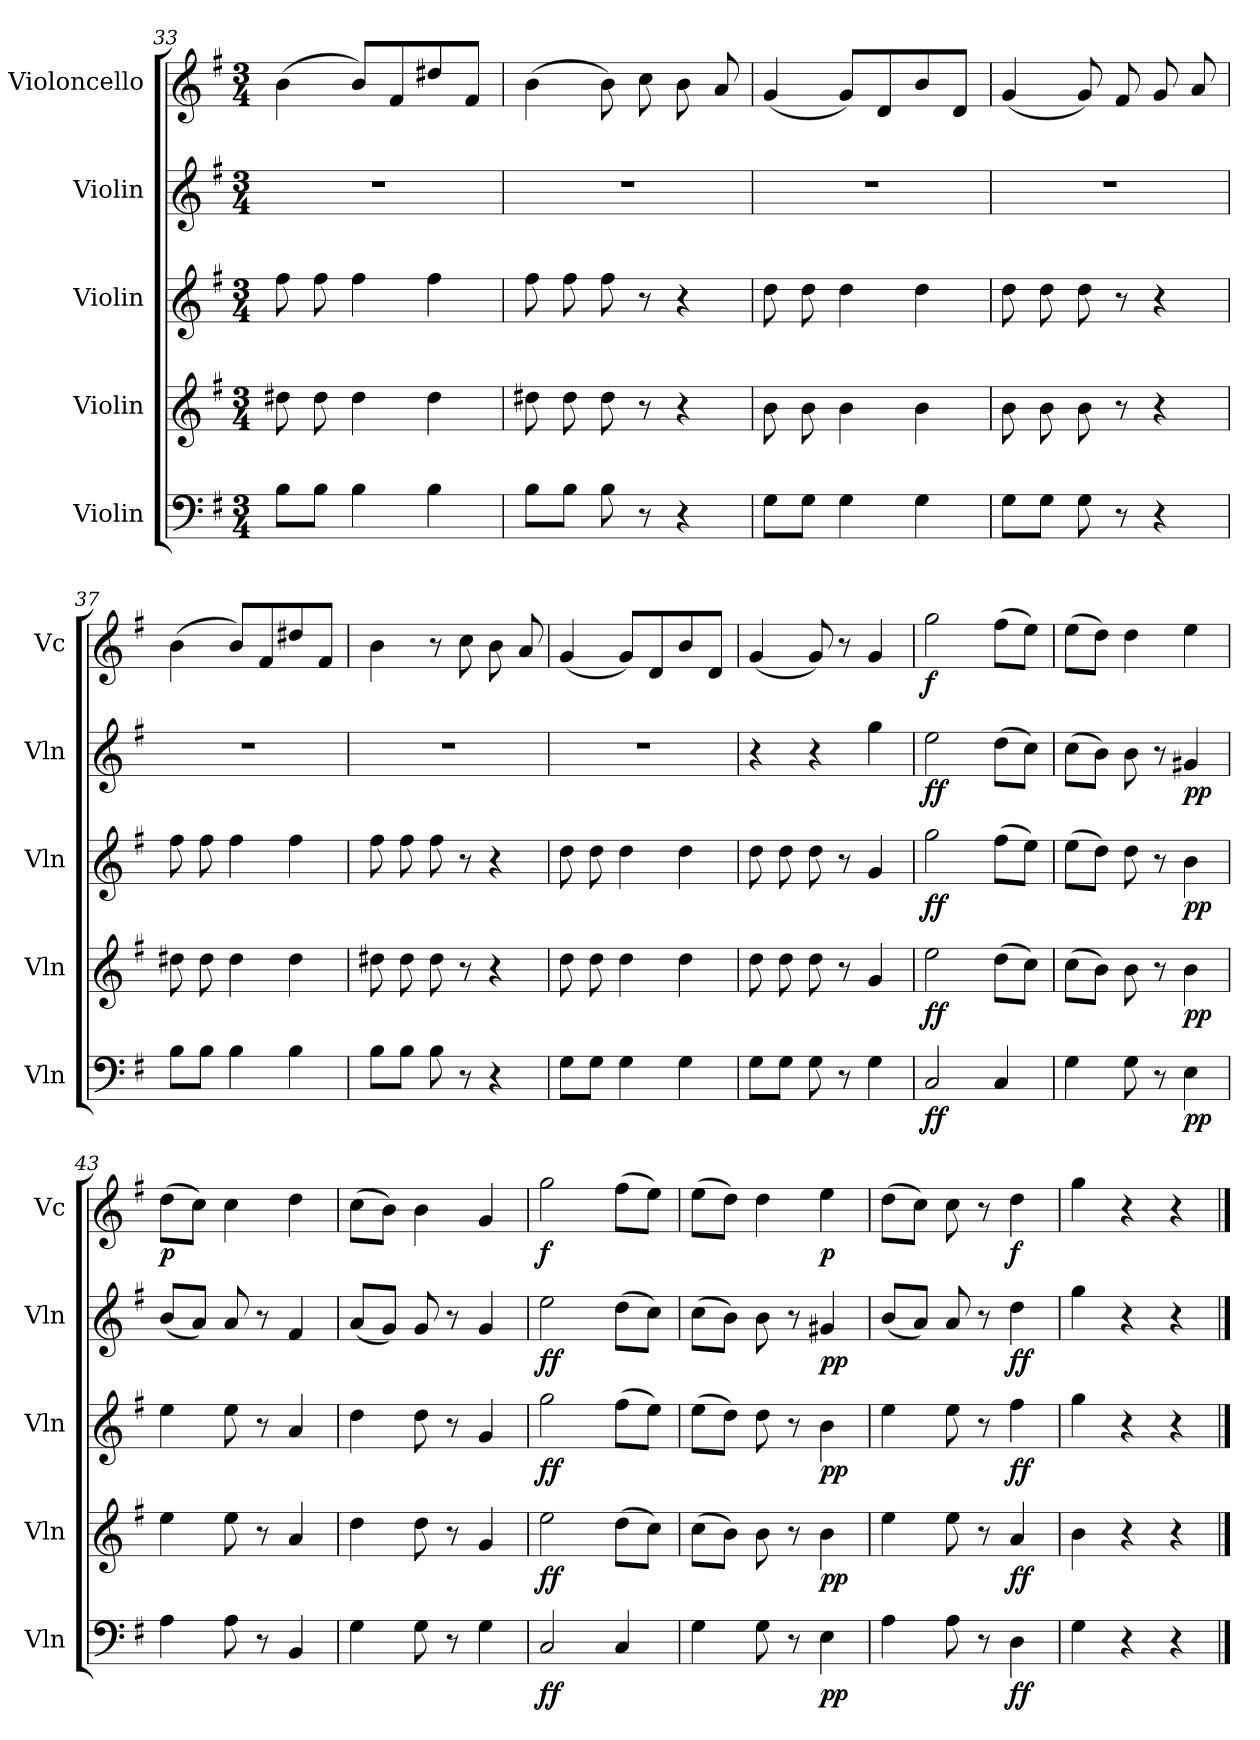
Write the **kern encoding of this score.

**kern	**dynam	**kern	**dynam	**kern	**dynam	**kern	**dynam	**kern	**dynam
*part5	*part5	*part4	*part4	*part3	*part3	*part2	*part2	*part1	*part1
*staff5	*staff5	*staff4	*staff4	*staff3	*staff3	*staff2	*staff2	*staff1	*staff1
*I"Violin	*	*I"Violin	*	*I"Violin	*	*I"Violin	*	*I"Violoncello	*
*I'Vln	*	*I'Vln	*	*I'Vln	*	*I'Vln	*	*I'Vc	*
*clefF4	*	*clefG2	*	*clefG2	*	*clefG2	*	*clefG2	*
*k[f#]	*	*k[f#]	*	*k[f#]	*	*k[f#]	*	*k[f#]	*
*M3/4	*	*M3/4	*	*M3/4	*	*M3/4	*	*M3/4	*
=33	=33	=33	=33	=33	=33	=33	=33	=33	=33
8B\L	.	8dd#X\	.	8ff#\	.	2.r	.	(>4b\	.
8B\J	.	8dd#\	.	8ff#\	.	.	.	.	.
4B\	.	4dd#\	.	4ff#\	.	.	.	8bL)	.
.	.	.	.	.	.	.	.	8f#	.
4B\	.	4dd#\	.	4ff#\	.	.	.	8dd#X	.
.	.	.	.	.	.	.	.	8f#J	.
=34	=34	=34	=34	=34	=34	=34	=34	=34	=34
8B\L	.	8dd#X\	.	8ff#\	.	2.r	.	(>4b\	.
8B\J	.	8dd#\	.	8ff#\	.	.	.	.	.
8B\	.	8dd#\	.	8ff#\	.	.	.	8b\)	.
8r	.	8r	.	8r	.	.	.	8cc\	.
4r	.	4r	.	4r	.	.	.	8b\	.
.	.	.	.	.	.	.	.	8a/	.
=35	=35	=35	=35	=35	=35	=35	=35	=35	=35
8G\L	.	8b\	.	8dd\	.	2.r	.	(<4g/	.
8G\J	.	8b\	.	8dd\	.	.	.	.	.
4G\	.	4b\	.	4dd\	.	.	.	8gL)	.
.	.	.	.	.	.	.	.	8d	.
4G\	.	4b\	.	4dd\	.	.	.	8b	.
.	.	.	.	.	.	.	.	8dJ	.
!!LO:LB:g=z
=36	=36	=36	=36	=36	=36	=36	=36	=36	=36
8G\L	.	8b\	.	8dd\	.	2.r	.	(<4g/	.
8G\J	.	8b\	.	8dd\	.	.	.	.	.
8G\	.	8b\	.	8dd\	.	.	.	8g/)	.
8r	.	8r	.	8r	.	.	.	8f#/	.
4r	.	4r	.	4r	.	.	.	8g/	.
.	.	.	.	.	.	.	.	8a/	.
=37	=37	=37	=37	=37	=37	=37	=37	=37	=37
8B\L	.	8dd#X\	.	8ff#\	.	2.r	.	(>4b\	.
8B\J	.	8dd#\	.	8ff#\	.	.	.	.	.
4B\	.	4dd#\	.	4ff#\	.	.	.	8bL)	.
.	.	.	.	.	.	.	.	8f#	.
4B\	.	4dd#\	.	4ff#\	.	.	.	8dd#X	.
.	.	.	.	.	.	.	.	8f#J	.
=38	=38	=38	=38	=38	=38	=38	=38	=38	=38
8B\L	.	8dd#X\	.	8ff#\	.	2.r	.	4b\	.
8B\J	.	8dd#\	.	8ff#\	.	.	.	.	.
8B\	.	8dd#\	.	8ff#\	.	.	.	8r	.
8r	.	8r	.	8r	.	.	.	8cc\	.
4r	.	4r	.	4r	.	.	.	8b\	.
.	.	.	.	.	.	.	.	8a/	.
=39	=39	=39	=39	=39	=39	=39	=39	=39	=39
8G\L	.	8dd\	.	8dd\	.	2.r	.	(<4g/	.
8G\J	.	8dd\	.	8dd\	.	.	.	.	.
4G\	.	4dd\	.	4dd\	.	.	.	8gL)	.
.	.	.	.	.	.	.	.	8d	.
4G\	.	4dd\	.	4dd\	.	.	.	8b	.
.	.	.	.	.	.	.	.	8dJ	.
=40	=40	=40	=40	=40	=40	=40	=40	=40	=40
8G\L	.	8dd\	.	8dd\	.	4r	.	(<4g/	.
8G\J	.	8dd\	.	8dd\	.	.	.	.	.
8G\	.	8dd\	.	8dd\	.	4r	.	8g/)	.
8r	.	8r	.	8r	.	.	.	8r	.
4G\	.	4g/	.	4g/	.	4gg\	.	4g/	.
=41	=41	=41	=41	=41	=41	=41	=41	=41	=41
!	!LO:DY:b	!	!LO:DY:b	!	!LO:DY:b	!	!LO:DY:b	!	!LO:DY:b
2C/	ff	2ee\	ff	2gg\	ff	2ee\	ff	2gg\	f
4C/	.	(>8ddL	.	(>8ff#L	.	(>8ddL	.	(>8ff#L	.
.	.	8ccJ)	.	8eeJ)	.	8ccJ)	.	8eeJ)	.
!!LO:LB:g=z
=42	=42	=42	=42	=42	=42	=42	=42	=42	=42
4G\	.	(>8ccL	.	(>8eeL	.	(>8ccL	.	(>8eeL	.
.	.	8bJ)	.	8ddJ)	.	8bJ)	.	8ddJ)	.
8G\	.	8b\	.	8dd\	.	8b\	.	4dd\	.
8r	.	8r	.	8r	.	8r	.	.	.
!	!LO:DY:b	!	!LO:DY:b	!	!LO:DY:b	!	!LO:DY:b	!	!
4E\	pp	4b\	pp	4b\	pp	4g#X/	pp	4ee\	.
=43	=43	=43	=43	=43	=43	=43	=43	=43	=43
!	!	!	!	!	!	!	!	!	!LO:DY:b
4A\	.	4ee\	.	4ee\	.	(<8bL	.	(>8ddL	p
.	.	.	.	.	.	8aJ)	.	8ccJ)	.
8A\	.	8ee\	.	8ee\	.	8a/	.	4cc\	.
8r	.	8r	.	8r	.	8r	.	.	.
4BB/	.	4a/	.	4a/	.	4f#/	.	4dd\	.
=44	=44	=44	=44	=44	=44	=44	=44	=44	=44
4G\	.	4dd\	.	4dd\	.	(<8aL	.	(>8ccL	.
.	.	.	.	.	.	8gJ)	.	8bJ)	.
8G\	.	8dd\	.	8dd\	.	8g/	.	4b\	.
8r	.	8r	.	8r	.	8r	.	.	.
4G\	.	4g/	.	4g/	.	4g/	.	4g/	.
=45	=45	=45	=45	=45	=45	=45	=45	=45	=45
!	!LO:DY:b	!	!LO:DY:b	!	!LO:DY:b	!	!LO:DY:b	!	!LO:DY:b
2C/	ff	2ee\	ff	2gg\	ff	2ee\	ff	2gg\	f
4C/	.	(>8ddL	.	(>8ff#L	.	(>8ddL	.	(>8ff#L	.
.	.	8ccJ)	.	8eeJ)	.	8ccJ)	.	8eeJ)	.
=46	=46	=46	=46	=46	=46	=46	=46	=46	=46
4G\	.	(>8ccL	.	(>8eeL	.	(>8ccL	.	(>8eeL	.
.	.	8bJ)	.	8ddJ)	.	8bJ)	.	8ddJ)	.
8G\	.	8b\	.	8dd\	.	8b\	.	4dd\	.
8r	.	8r	.	8r	.	8r	.	.	.
!	!LO:DY:b	!	!LO:DY:b	!	!LO:DY:b	!	!LO:DY:b	!	!LO:DY:b
4E\	pp	4b\	pp	4b\	pp	4g#X/	pp	4ee\	p
=47	=47	=47	=47	=47	=47	=47	=47	=47	=47
4A\	.	4ee\	.	4ee\	.	(<8bL	.	(>8ddL	.
.	.	.	.	.	.	8aJ)	.	8ccJ)	.
8A\	.	8ee\	.	8ee\	.	8a/	.	8cc\	.
8r	.	8r	.	8r	.	8r	.	8r	.
!	!LO:DY:b	!	!LO:DY:b	!	!LO:DY:b	!	!LO:DY:b	!	!LO:DY:b
4D\	ff	4a/	ff	4ff#\	ff	4dd\	ff	4dd\	f
=48	=48	=48	=48	=48	=48	=48	=48	=48	=48
4G\	.	4b\	.	4gg\	.	4gg\	.	4gg\	.
4r	.	4r	.	4r	.	4r	.	4r	.
4r	.	4r	.	4r	.	4r	.	4r	.
==	==	==	==	==	==	==	==	==	==
*-	*-	*-	*-	*-	*-	*-	*-	*-	*-
